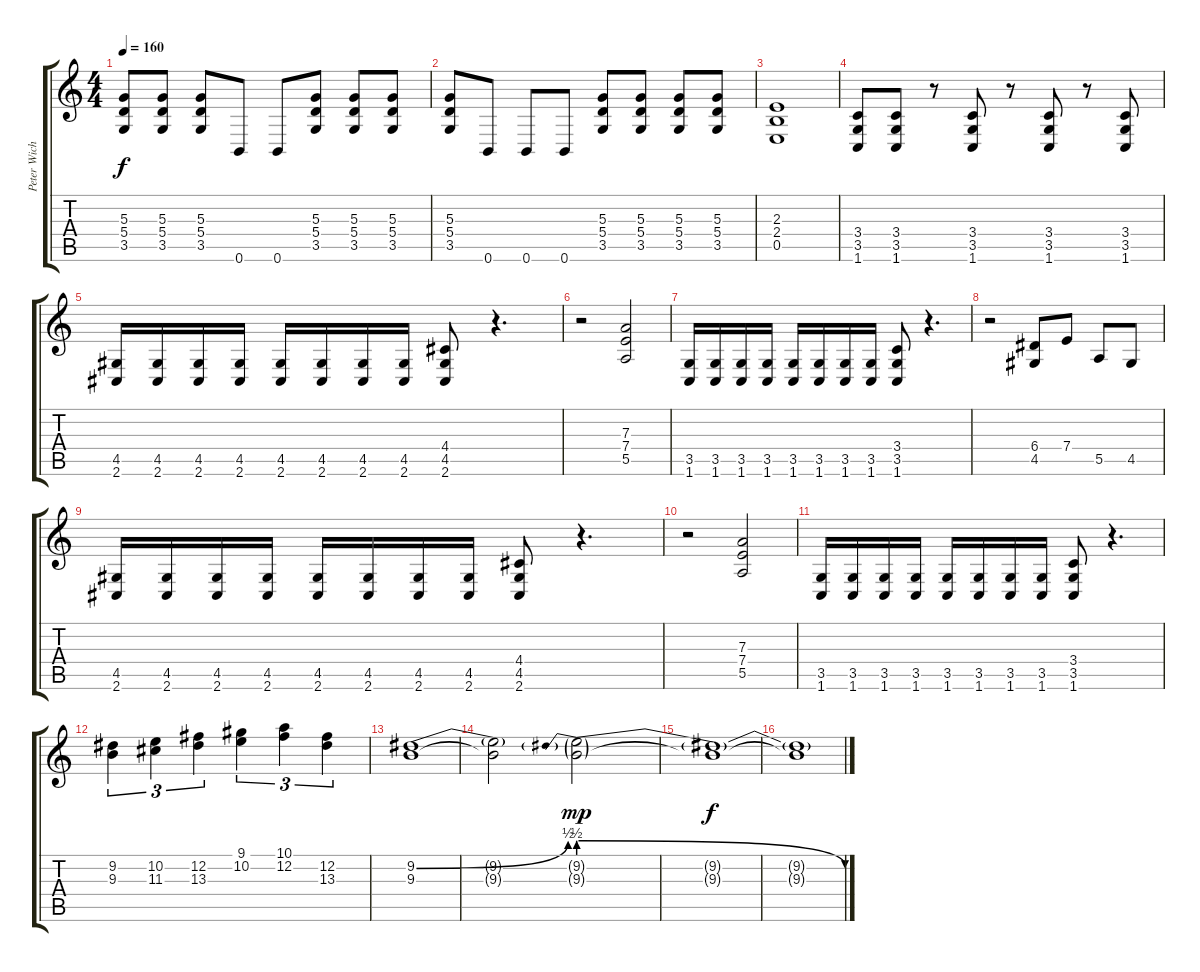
\track ("Peter Wichers" "Peter Wich") {instrument distortionguitar}
\staff {score tabs}
\tuning (B3 Gb3 D3 A2 E2 B1) {hide}
\ts (4 4)
\tempo 160
\clef g2
\ks c
(5.3 5.4 3.5).8{dy f} (5.3 5.4 3.5).8 (5.3 5.4 3.5).8 0.6.8 0.6.8 (5.3 5.4 3.5).8 (5.3 5.4 3.5).8 (5.3 5.4 3.5).8 |
(5.3 5.4 3.5).8 0.6.8 0.6.8 0.6.8 (5.3 5.4 3.5).8 (5.3 5.4 3.5).8 (5.3 5.4 3.5).8 (5.3 5.4 3.5).8 |
(2.3 2.4 0.5).1 |
(3.4 3.5 1.6).8 (3.4 3.5 1.6).8 r.8 (3.4 3.5 1.6).8 r.8 (3.4 3.5 1.6).8 r.8 (3.4 3.5 1.6).8 |
(4.5 2.6).16 (4.5 2.6).16 (4.5 2.6).16 (4.5 2.6).16 (4.5 2.6).16 (4.5 2.6).16 (4.5 2.6).16 (4.5 2.6).16 (4.4 4.5 2.6).8 r.4{d} |
r.2 (7.3 7.4 5.5).2 |
(3.5 1.6).16 (3.5 1.6).16 (3.5 1.6).16 (3.5 1.6).16 (3.5 1.6).16 (3.5 1.6).16 (3.5 1.6).16 (3.5 1.6).16 (3.4 3.5 1.6).8 r.4{d} |
r.2 (6.4 4.5).8 7.4.8 5.5.8 4.5.8 |
(4.5 2.6).16 (4.5 2.6).16 (4.5 2.6).16 (4.5 2.6).16 (4.5 2.6).16 (4.5 2.6).16 (4.5 2.6).16 (4.5 2.6).16 (4.4 4.5 2.6).8 r.4{d} |
r.2 (7.3 7.4 5.5).2 |
(3.5 1.6).16 (3.5 1.6).16 (3.5 1.6).16 (3.5 1.6).16 (3.5 1.6).16 (3.5 1.6).16 (3.5 1.6).16 (3.5 1.6).16 (3.4 3.5 1.6).8 r.4{d} |
(9.2 9.3).4{tu (3 2)} (10.2 11.3).4{tu (3 2)} (12.2 13.3).4{tu (3 2)} (9.1 10.2).4{tu (3 2)} (10.1 12.2).4{tu (3 2)} (12.2 13.3).4{tu (3 2)} |
(9.2{be (bend 0 0 60 2)} 9.3).1 |
(9.2{t} 9.3{t}).2 (9.2{be (prebendrelease 0 2 60 0) g} 9.3{g}).2{dy mp} |
(9.2{t} 9.3{t}).1{dy f} |
(9.2{t} 9.3{t}).1
